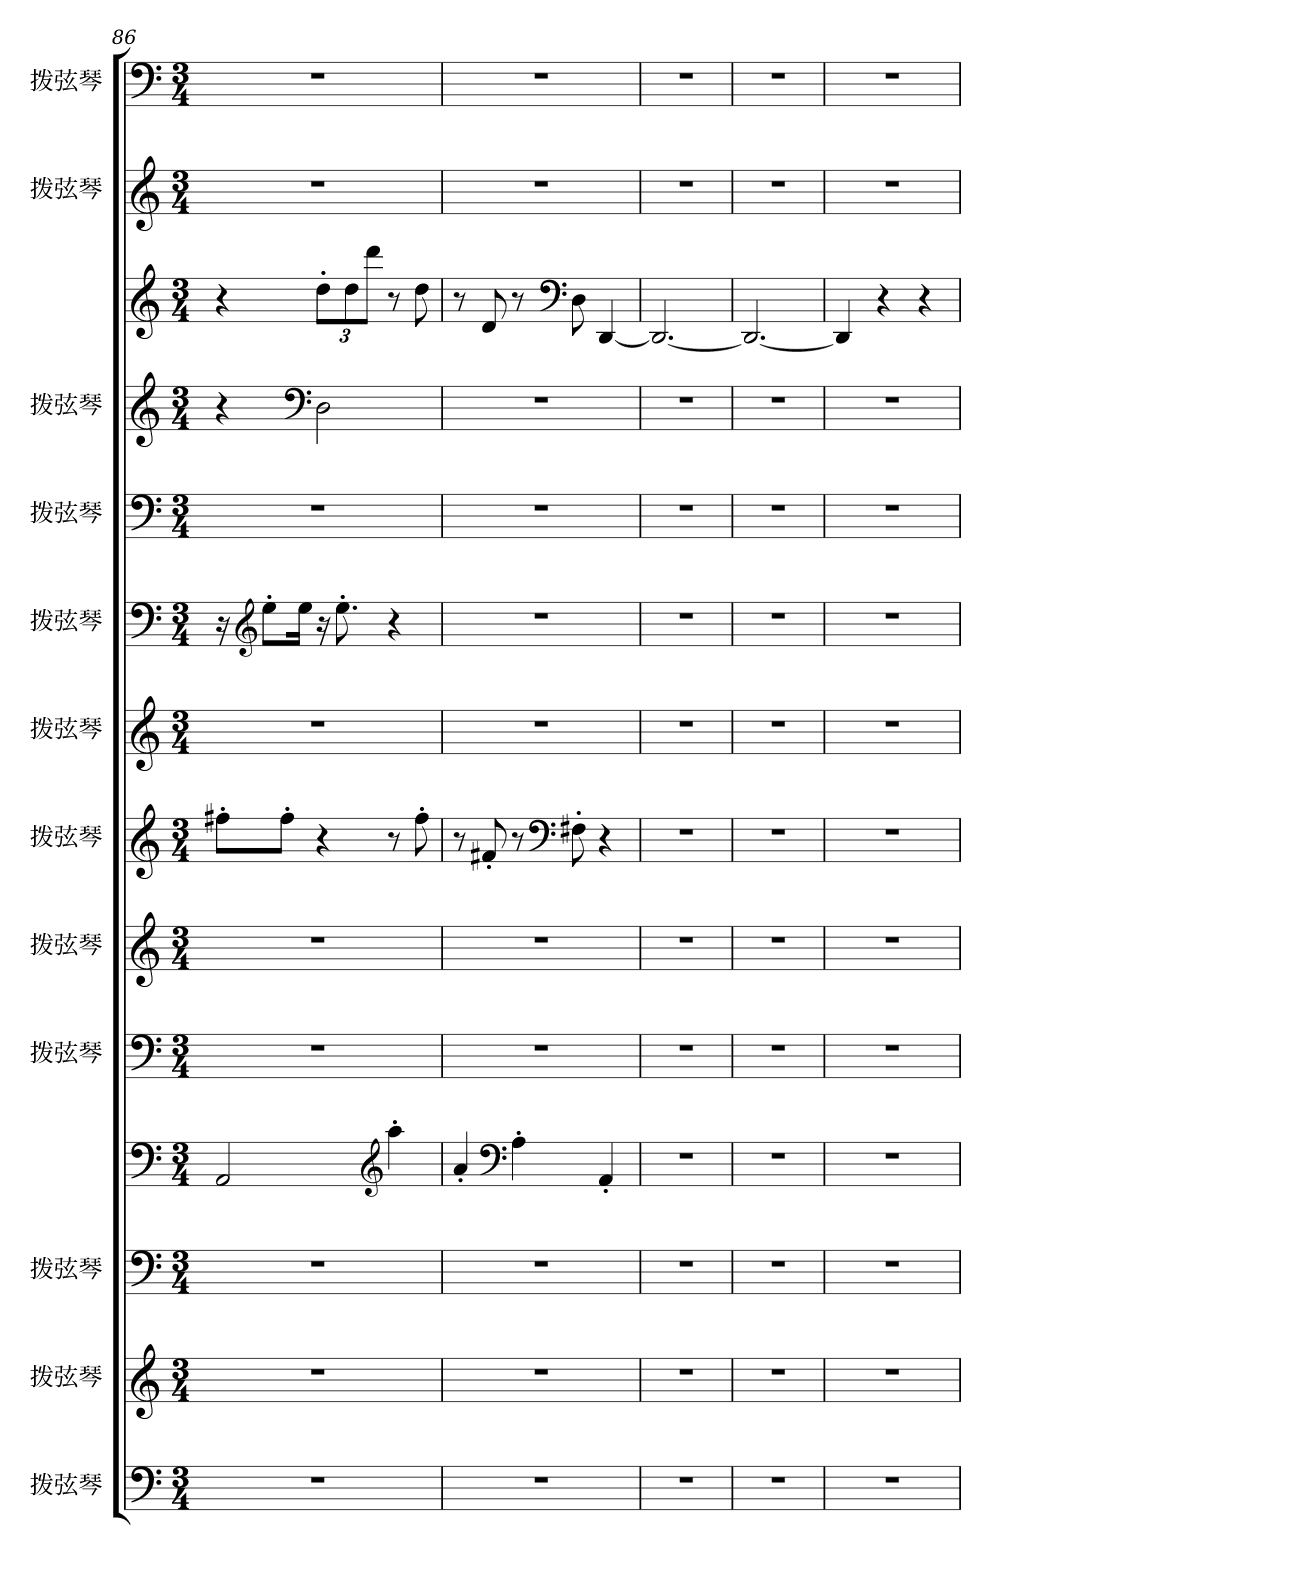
**kern	**kern	**kern	**kern	**kern	**kern	**kern	**kern	**kern	**kern	**kern	**kern	**kern	**kern
*part12	*part11	*part10	*part10	*part9	*part8	*part7	*part6	*part5	*part4	*part3	*part3	*part2	*part1
*staff14	*staff13	*staff12	*staff11	*staff10	*staff9	*staff8	*staff7	*staff6	*staff5	*staff4	*staff3	*staff2	*staff1
*I"拨弦琴	*I"拨弦琴	*I"拨弦琴	*	*I"拨弦琴	*I"拨弦琴	*I"拨弦琴	*I"拨弦琴	*I"拨弦琴	*I"拨弦琴	*I"拨弦琴	*	*I"拨弦琴	*I"拨弦琴
*clefF4	*clefG2	*clefF4	*clefF4	*clefF4	*clefG2	*clefG2	*clefG2	*clefF4	*clefF4	*clefG2	*clefG2	*clefG2	*clefF4
*k[]	*k[]	*k[]	*k[]	*k[]	*k[]	*k[]	*k[]	*k[]	*k[]	*k[]	*k[]	*k[]	*k[]
*M3/4	*M3/4	*M3/4	*M3/4	*M3/4	*M3/4	*M3/4	*M3/4	*M3/4	*M3/4	*M3/4	*M3/4	*M3/4	*M3/4
=86	=86	=86	=86	=86	=86	=86	=86	=86	=86	=86	=86	=86	=86
2.r	2.r	2.r	2AA/	2.r	2.r	8ff#X'\L	2.r	16r	2.r	4r	4r	2.r	2.r
*	*	*	*	*	*	*	*	*clefG2	*	*	*	*	*
.	.	.	.	.	.	.	.	8ee'\L	.	.	.	.	.
.	.	.	.	.	.	8ff#'\J	.	.	.	.	.	.	.
.	.	.	.	.	.	.	.	16ee\Jk	.	.	.	.	.
*	*	*	*	*	*	*	*	*	*	*clefF4	*	*	*
*	*	*	*	*	*	*	*	*	*	*	*Xbrackettup	*	*
.	.	.	.	.	.	4r	.	16r	.	2D\	12dd'\L	.	.
.	.	.	.	.	.	.	.	8.ee'\	.	.	.	.	.
.	.	.	.	.	.	.	.	.	.	.	12dd\	.	.
.	.	.	.	.	.	.	.	.	.	.	12ddd\J	.	.
*	*	*	*clefG2	*	*	*	*	*	*	*	*	*	*
.	.	.	4aa'\	.	.	8r	.	4r	.	.	8r	.	.
.	.	.	.	.	.	8ff#'\	.	.	.	.	8dd\	.	.
=87	=87	=87	=87	=87	=87	=87	=87	=87	=87	=87	=87	=87	=87
2.r	2.r	2.r	4a'/	2.r	2.r	8r	2.r	2.r	2.r	2.r	8r	2.r	2.r
.	.	.	.	.	.	8f#X'/	.	.	.	.	8d/	.	.
*	*	*	*clefF4	*	*	*	*	*	*	*	*	*	*
.	.	.	4A'\	.	.	8r	.	.	.	.	8r	.	.
*	*	*	*	*	*	*clefF4	*	*	*	*	*clefF4	*	*
.	.	.	.	.	.	8F#X'\	.	.	.	.	8D\	.	.
.	.	.	4AA'/	.	.	4r	.	.	.	.	[4DD/	.	.
=88	=88	=88	=88	=88	=88	=88	=88	=88	=88	=88	=88	=88	=88
2.r	2.r	2.r	2.r	2.r	2.r	2.r	2.r	2.r	2.r	2.r	2.DD/_	2.r	2.r
=89	=89	=89	=89	=89	=89	=89	=89	=89	=89	=89	=89	=89	=89
2.r	2.r	2.r	2.r	2.r	2.r	2.r	2.r	2.r	2.r	2.r	2.DD/_	2.r	2.r
!!LO:PB:g=z
=90	=90	=90	=90	=90	=90	=90	=90	=90	=90	=90	=90	=90	=90
2.r	2.r	2.r	2.r	2.r	2.r	2.r	2.r	2.r	2.r	2.r	4DD/]	2.r	2.r
.	.	.	.	.	.	.	.	.	.	.	4r	.	.
.	.	.	.	.	.	.	.	.	.	.	4r	.	.
=	=	=	=	=	=	=	=	=	=	=	=	=	=
*-	*-	*-	*-	*-	*-	*-	*-	*-	*-	*-	*-	*-	*-
